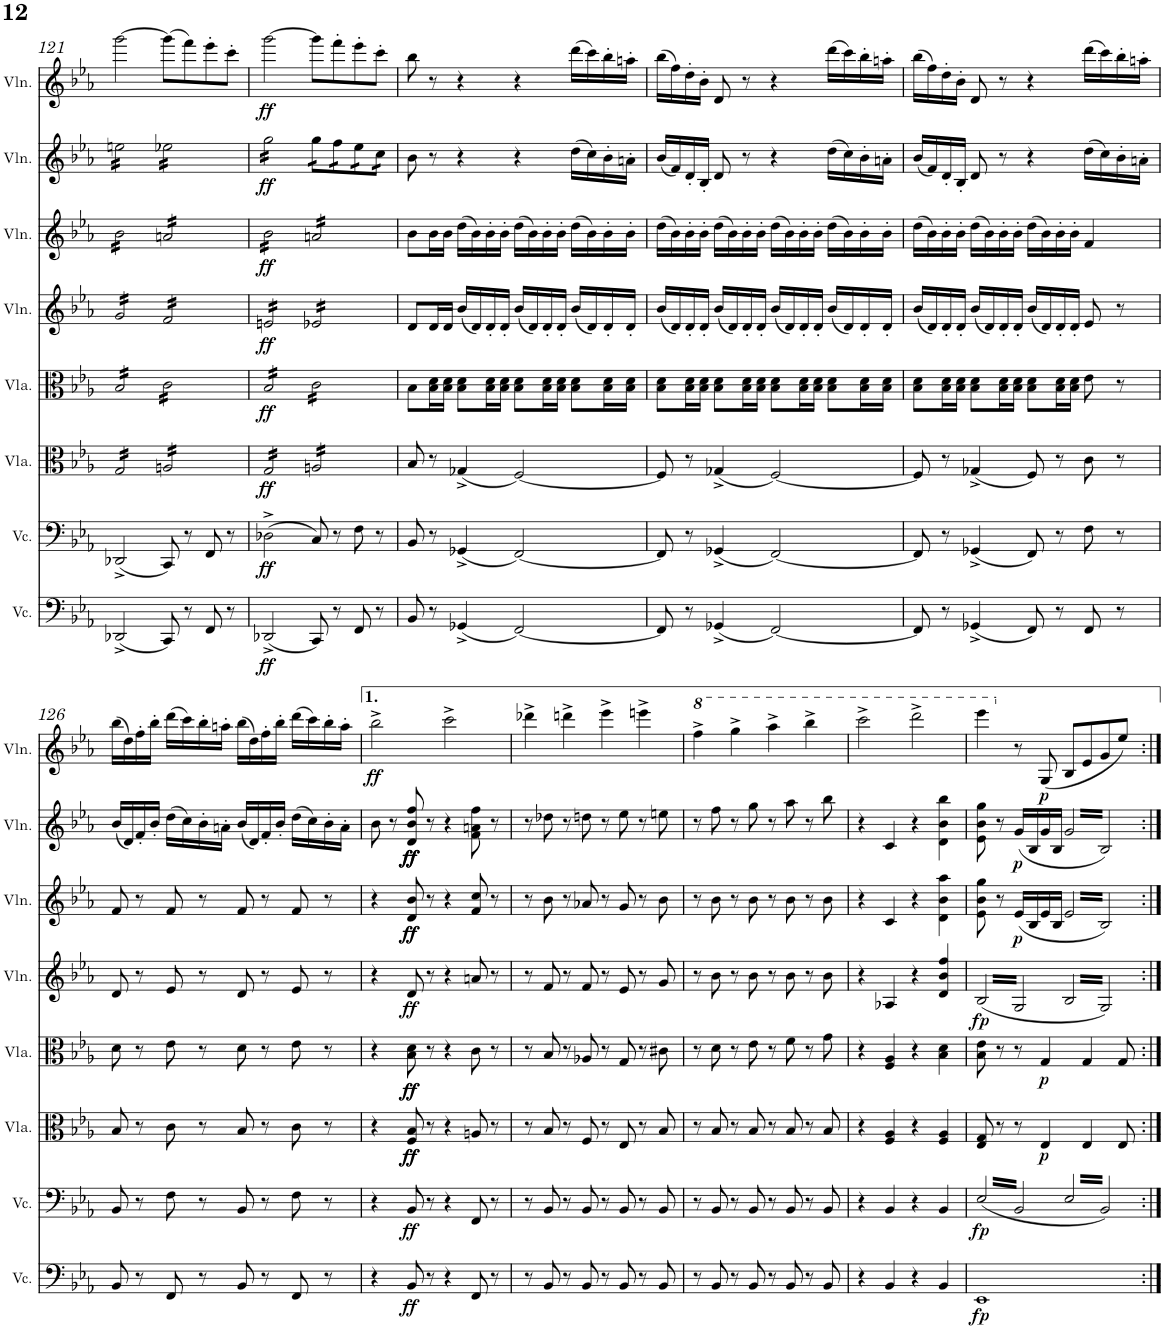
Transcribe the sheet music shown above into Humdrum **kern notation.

**kern	**dynam	**kern	**dynam	**kern	**dynam	**kern	**dynam	**kern	**dynam	**kern	**dynam	**kern	**dynam	**kern	**dynam
*part8	*part8	*part7	*part7	*part6	*part6	*part5	*part5	*part4	*part4	*part3	*part3	*part2	*part2	*part1	*part1
*staff8	*staff8	*staff7	*staff7	*staff6	*staff6	*staff5	*staff5	*staff4	*staff4	*staff3	*staff3	*staff2	*staff2	*staff1	*staff1
*I"Violoncello	*	*I"Violoncello	*	*I"Viola	*	*I"Viola	*	*I"Violin	*	*I"Violin	*	*I"Violin	*	*I"Violin	*
*I'Vc.	*	*I'Vc.	*	*I'Vla.	*	*I'Vla.	*	*I'Vln.	*	*I'Vln.	*	*I'Vln.	*	*I'Vln.	*
!!LO:PB:g=z
*clefF4	*	*clefF4	*	*clefC3	*	*clefC3	*	*clefG2	*	*clefG2	*	*clefG2	*	*clefG2	*
*k[b-e-a-]	*	*k[b-e-a-]	*	*k[b-e-a-]	*	*k[b-e-a-]	*	*k[b-e-a-]	*	*k[b-e-a-]	*	*k[b-e-a-]	*	*k[b-e-a-]	*
*M4/4	*	*M4/4	*	*M4/4	*	*M4/4	*	*M4/4	*	*M4/4	*	*M4/4	*	*M4/4	*
*met(c)	*	*met(c)	*	*met(c)	*	*met(c)	*	*met(c)	*	*met(c)	*	*met(c)	*	*met(c)	*
=121	=121	=121	=121	=121	=121	=121	=121	=121	=121	=121	=121	=121	=121	=121	=121
*	*	*	*	*tremolo	*	*	*	*	*	*	*	*	*	*	*
*	*	*	*	*	*	*tremolo	*	*	*	*	*	*	*	*	*
*	*	*	*	*	*	*	*	*tremolo	*	*	*	*	*	*	*
*	*	*	*	*	*	*	*	*	*	*tremolo	*	*	*	*	*
*	*	*	*	*	*	*	*	*	*	*	*	*tremolo	*	*	*
(2DD-X^/	.	(2DD-X^/	.	16G/LL	.	16B-/LL	.	16g/LL	.	16b-\LL	.	16een\LL	.	[2ggg\	.
.	.	.	.	16G/	.	16B-/	.	16g/	.	16b-\	.	16een\	.	.	.
.	.	.	.	16G/	.	16B-/	.	16g/	.	16b-\	.	16een\	.	.	.
.	.	.	.	16G/	.	16B-/	.	16g/	.	16b-\	.	16een\	.	.	.
.	.	.	.	16G/	.	16B-/	.	16g/	.	16b-\	.	16een\	.	.	.
.	.	.	.	16G/	.	16B-/	.	16g/	.	16b-\	.	16een\	.	.	.
.	.	.	.	16G/	.	16B-/	.	16g/	.	16b-\	.	16een\	.	.	.
.	.	.	.	16G/JJ	.	16B-/JJ	.	16g/JJ	.	16b-\JJ	.	16een\JJ	.	.	.
8CC/)	.	8CC/)	.	16An/LL	.	16c\LL	.	16f/LL	.	16an/LL	.	16ee-X\LL	.	(8ggg\L]	.
.	.	.	.	16An/	.	16c\	.	16f/	.	16an/	.	16ee-X\	.	.	.
8r	.	8r	.	16An/	.	16c\	.	16f/	.	16an/	.	16ee-X\	.	8fff\)	.
.	.	.	.	16An/	.	16c\	.	16f/	.	16an/	.	16ee-X\	.	.	.
8FF/	.	8FF/	.	16An/	.	16c\	.	16f/	.	16an/	.	16ee-X\	.	8eee-'\	.
.	.	.	.	16An/	.	16c\	.	16f/	.	16an/	.	16ee-X\	.	.	.
8r	.	8r	.	16An/	.	16c\	.	16f/	.	16an/	.	16ee-X\	.	8ccc'\J	.
.	.	.	.	16An/JJ	.	16c\JJ	.	16f/JJ	.	16an/JJ	.	16ee-X\JJ	.	.	.
=122	=122	=122	=122	=122	=122	=122	=122	=122	=122	=122	=122	=122	=122	=122	=122
!	!LO:DY:b	!	!LO:DY:b	!	!LO:DY:b	!	!LO:DY:b	!	!LO:DY:b	!	!LO:DY:b	!	!LO:DY:b	!	!LO:DY:b
(2DD-X^/	ff	(2D-X^\	ff	16G/LL	ff	16B-/LL	ff	16en/LL	ff	16b-\LL	ff	16gg\LL	ff	[2ggg\	ff
.	.	.	.	16G/	.	16B-/	.	16en/	.	16b-\	.	16gg\	.	.	.
.	.	.	.	16G/	.	16B-/	.	16en/	.	16b-\	.	16gg\	.	.	.
.	.	.	.	16G/	.	16B-/	.	16en/	.	16b-\	.	16gg\	.	.	.
.	.	.	.	16G/	.	16B-/	.	16en/	.	16b-\	.	16gg\	.	.	.
.	.	.	.	16G/	.	16B-/	.	16en/	.	16b-\	.	16gg\	.	.	.
.	.	.	.	16G/	.	16B-/	.	16en/	.	16b-\	.	16gg\	.	.	.
.	.	.	.	16G/JJ	.	16B-/JJ	.	16en/JJ	.	16b-\JJ	.	16gg\JJ	.	.	.
8CC/)	.	8C/)	.	16An/LL	.	16c\LL	.	16e-X/LL	.	16an/LL	.	16gg\LL	.	8ggg\L]	.
.	.	.	.	16An/	.	16c\	.	16e-X/	.	16an/	.	16gg\	.	.	.
8r	.	8r	.	16An/	.	16c\	.	16e-X/	.	16an/	.	16ff\	.	8fff'\	.
.	.	.	.	16An/	.	16c\	.	16e-X/	.	16an/	.	16ff\	.	.	.
8FF/	.	8F\	.	16An/	.	16c\	.	16e-X/	.	16an/	.	16ee-\	.	8eee-'\	.
.	.	.	.	16An/	.	16c\	.	16e-X/	.	16an/	.	16ee-\	.	.	.
8r	.	8r	.	16An/	.	16c\	.	16e-X/	.	16an/	.	16cc\	.	8ccc'\J	.
.	.	.	.	16An/JJ	.	16c\JJ	.	16e-X/JJ	.	16an/JJ	.	16cc\JJ	.	.	.
*	*	*	*	*	*	*	*	*	*	*	*	*Xtremolo	*	*	*
*	*	*	*	*	*	*	*	*	*	*Xtremolo	*	*	*	*	*
*	*	*	*	*	*	*	*	*Xtremolo	*	*	*	*	*	*	*
*	*	*	*	*	*	*Xtremolo	*	*	*	*	*	*	*	*	*
*	*	*	*	*Xtremolo	*	*	*	*	*	*	*	*	*	*	*
=123	=123	=123	=123	=123	=123	=123	=123	=123	=123	=123	=123	=123	=123	=123	=123
8BB-/	.	8BB-/	.	8B-/	.	8B-\L	.	8d/L	.	8b-\L	.	8b-\	.	8bb-\	.
8r	.	8r	.	8r	.	16B-\ 16d\L	.	16d/L	.	16b-\L	.	8r	.	8r	.
.	.	.	.	.	.	16B-\ 16d\JJ	.	16d/JJ	.	16b-\JJ	.	.	.	.	.
(4GG-X^/	.	(4GG-X^/	.	(4G-X^/	.	8B-\ 8d\L	.	(16b-/LL	.	(16dd\LL	.	4r	.	4r	.
.	.	.	.	.	.	.	.	16d/)	.	16b-\)	.	.	.	.	.
.	.	.	.	.	.	16B-\ 16d\L	.	16d'/	.	16b-'\	.	.	.	.	.
.	.	.	.	.	.	16B-\ 16d\JJ	.	16d'/JJ	.	16b-'\JJ	.	.	.	.	.
[2FF/)	.	[2FF/)	.	[2F/)	.	8B-\ 8d\L	.	(16b-/LL	.	(16dd\LL	.	4r	.	4r	.
.	.	.	.	.	.	.	.	16d/)	.	16b-\)	.	.	.	.	.
.	.	.	.	.	.	16B-\ 16d\L	.	16d'/	.	16b-'\	.	.	.	.	.
.	.	.	.	.	.	16B-\ 16d\JJ	.	16d'/JJ	.	16b-'\JJ	.	.	.	.	.
.	.	.	.	.	.	8B-\ 8d\L	.	(16b-/LL	.	(16dd\LL	.	(16dd\LL	.	(16ddd\LL	.
.	.	.	.	.	.	.	.	16d/)	.	16b-\)	.	16cc\)	.	16ccc\)	.
.	.	.	.	.	.	16B-\ 16d\L	.	16d'/	.	16b-'\	.	16b-'\	.	16bb-'\	.
.	.	.	.	.	.	16B-\ 16d\JJ	.	16d'/JJ	.	16b-'\JJ	.	16an'\JJ	.	16aan'\JJ	.
=124	=124	=124	=124	=124	=124	=124	=124	=124	=124	=124	=124	=124	=124	=124	=124
8FF/]	.	8FF/]	.	8F/]	.	8B-\ 8d\L	.	(16b-/LL	.	(16dd\LL	.	(16b-/LL	.	(16bb-\LL	.
.	.	.	.	.	.	.	.	16d/)	.	16b-\)	.	16f/)	.	16ff\)	.
8r	.	8r	.	8r	.	16B-\ 16d\L	.	16d'/	.	16b-'\	.	16d'/	.	16dd'\	.
.	.	.	.	.	.	16B-\ 16d\JJ	.	16d'/JJ	.	16b-'\JJ	.	16B-'/JJ	.	16b-'\JJ	.
(4GG-X^/	.	(4GG-X^/	.	(4G-X^/	.	8B-\ 8d\L	.	(16b-/LL	.	(16dd\LL	.	8d/	.	8d/	.
.	.	.	.	.	.	.	.	16d/)	.	16b-\)	.	.	.	.	.
.	.	.	.	.	.	16B-\ 16d\L	.	16d'/	.	16b-'\	.	8r	.	8r	.
.	.	.	.	.	.	16B-\ 16d\JJ	.	16d'/JJ	.	16b-'\JJ	.	.	.	.	.
[2FF/)	.	[2FF/)	.	[2F/)	.	8B-\ 8d\L	.	(16b-/LL	.	(16dd\LL	.	4r	.	4r	.
.	.	.	.	.	.	.	.	16d/)	.	16b-\)	.	.	.	.	.
.	.	.	.	.	.	16B-\ 16d\L	.	16d'/	.	16b-'\	.	.	.	.	.
.	.	.	.	.	.	16B-\ 16d\JJ	.	16d'/JJ	.	16b-'\JJ	.	.	.	.	.
.	.	.	.	.	.	8B-\ 8d\L	.	(16b-/LL	.	(16dd\LL	.	(16dd\LL	.	(16ddd\LL	.
.	.	.	.	.	.	.	.	16d/)	.	16b-\)	.	16cc\)	.	16ccc\)	.
.	.	.	.	.	.	16B-\ 16d\L	.	16d'/	.	16b-'\	.	16b-'\	.	16bb-'\	.
.	.	.	.	.	.	16B-\ 16d\JJ	.	16d'/JJ	.	16b-'\JJ	.	16an'\JJ	.	16aan'\JJ	.
=125	=125	=125	=125	=125	=125	=125	=125	=125	=125	=125	=125	=125	=125	=125	=125
8FF/]	.	8FF/]	.	8F/]	.	8B-\ 8d\L	.	(16b-/LL	.	(16dd\LL	.	(16b-/LL	.	(16bb-\LL	.
.	.	.	.	.	.	.	.	16d/)	.	16b-\)	.	16f/)	.	16ff\)	.
8r	.	8r	.	8r	.	16B-\ 16d\L	.	16d'/	.	16b-'\	.	16d'/	.	16dd'\	.
.	.	.	.	.	.	16B-\ 16d\JJ	.	16d'/JJ	.	16b-'\JJ	.	16B-'/JJ	.	16b-'\JJ	.
(4GG-X^/	.	(4GG-X^/	.	(4G-X^/	.	8B-\ 8d\L	.	(16b-/LL	.	(16dd\LL	.	8d/	.	8d/	.
.	.	.	.	.	.	.	.	16d/)	.	16b-\)	.	.	.	.	.
.	.	.	.	.	.	16B-\ 16d\L	.	16d'/	.	16b-'\	.	8r	.	8r	.
.	.	.	.	.	.	16B-\ 16d\JJ	.	16d'/JJ	.	16b-'\JJ	.	.	.	.	.
8FF/)	.	8FF/)	.	8F/)	.	8B-\ 8d\L	.	(16b-/LL	.	(16dd\LL	.	4r	.	4r	.
.	.	.	.	.	.	.	.	16d/)	.	16b-\)	.	.	.	.	.
8r	.	8r	.	8r	.	16B-\ 16d\L	.	16d'/	.	16b-'\	.	.	.	.	.
.	.	.	.	.	.	16B-\ 16d\JJ	.	16d'/JJ	.	16b-'\JJ	.	.	.	.	.
8FF/	.	8F\	.	8c\	.	8e-\	.	8e-/	.	4f/	.	(16dd\LL	.	(16ddd\LL	.
.	.	.	.	.	.	.	.	.	.	.	.	16cc\)	.	16ccc\)	.
8r	.	8r	.	8r	.	8r	.	8r	.	.	.	16b-'\	.	16bb-'\	.
.	.	.	.	.	.	.	.	.	.	.	.	16an'\JJ	.	16aan'\JJ	.
!!LO:LB:g=z
=126	=126	=126	=126	=126	=126	=126	=126	=126	=126	=126	=126	=126	=126	=126	=126
8BB-/	.	8BB-/	.	8B-/	.	8d\	.	8d/	.	8f/	.	(16b-/LL	.	(16bb-\LL	.
.	.	.	.	.	.	.	.	.	.	.	.	16d/)	.	16dd\)	.
8r	.	8r	.	8r	.	8r	.	8r	.	8r	.	16f'/	.	16ff'\	.
.	.	.	.	.	.	.	.	.	.	.	.	16b-'/JJ	.	16bb-'\JJ	.
8FF/	.	8F\	.	8c\	.	8e-\	.	8e-/	.	8f/	.	(16dd\LL	.	(16ddd\LL	.
.	.	.	.	.	.	.	.	.	.	.	.	16cc\)	.	16ccc\)	.
8r	.	8r	.	8r	.	8r	.	8r	.	8r	.	16b-'\	.	16bb-'\	.
.	.	.	.	.	.	.	.	.	.	.	.	16an'\JJ	.	16aan'\JJ	.
8BB-/	.	8BB-/	.	8B-/	.	8d\	.	8d/	.	8f/	.	(16b-/LL	.	(16bb-\LL	.
.	.	.	.	.	.	.	.	.	.	.	.	16d/)	.	16dd\)	.
8r	.	8r	.	8r	.	8r	.	8r	.	8r	.	16f'/	.	16ff'\	.
.	.	.	.	.	.	.	.	.	.	.	.	16b-'/JJ	.	16bb-'\JJ	.
8FF/	.	8F\	.	8c\	.	8e-\	.	8e-/	.	8f/	.	(16dd\LL	.	(16ddd\LL	.
.	.	.	.	.	.	.	.	.	.	.	.	16cc\)	.	16ccc\)	.
8r	.	8r	.	8r	.	8r	.	8r	.	8r	.	16b-'\	.	16bb-'\	.
.	.	.	.	.	.	.	.	.	.	.	.	16a'\JJ	.	16aa'\JJ	.
=127	=127	=127	=127	=127	=127	=127	=127	=127	=127	=127	=127	=127	=127	=127	=127
!	!	!	!	!	!	!	!	!	!	!	!	!	!	!	!LO:DY:b
4r	.	4r	.	4r	.	4r	.	4r	.	4r	.	8b-\	.	2bb-^\	ff
.	.	.	.	.	.	.	.	.	.	.	.	8r	.	.	.
!	!LO:DY:b	!	!LO:DY:b	!	!LO:DY:b	!	!	!	!	!	!	!	!	!	!
!	!	!	!	!	!LO:DY:n=1:b	!	!LO:DY:b	!	!	!	!	!	!	!	!
!	!	!	!	!	!	!	!LO:DY:n=1:b	!	!LO:DY:b	!	!LO:DY:b	!	!	!	!
!	!	!	!	!	!	!	!	!	!	!	!LO:DY:n=1:b	!	!LO:DY:b	!	!
!	!	!	!	!	!	!	!	!	!	!	!	!	!LO:DY:n=1:b	!	!
!	!	!	!	!	!	!	!	!	!	!	!	!	!LO:DY:n=2:b	!	!
8BB-/	ff	8BB-/	ff	8F/ 8B-/	ff ff	8B-\ 8d\	ff ff	8d/	ff	8d/ 8b-/	ff ff	8d/ 8b-/ 8ff/	ff ff ff	.	.
8r	.	8r	.	8r	.	8r	.	8r	.	8r	.	8r	.	.	.
4r	.	4r	.	4r	.	4r	.	4r	.	4r	.	4r	.	2ccc^\	.
8FF/	.	8FF/	.	8An/	.	8c\	.	8an/	.	8f/ 8cc/	.	8f\ 8an\ 8ff\	.	.	.
8r	.	8r	.	8r	.	8r	.	8r	.	8r	.	8r	.	.	.
=128	=128	=128	=128	=128	=128	=128	=128	=128	=128	=128	=128	=128	=128	=128	=128
8r	.	8r	.	8r	.	8r	.	8r	.	8r	.	8r	.	4ddd-X^\	.
8BB-/	.	8BB-/	.	8B-/	.	8B-/	.	8f/	.	8b-\	.	8dd-X\	.	.	.
8r	.	8r	.	8r	.	8r	.	8r	.	8r	.	8r	.	4dddn^\	.
8BB-/	.	8BB-/	.	8F/	.	8A-X/	.	8f/	.	8a-X/	.	8ddn\	.	.	.
8r	.	8r	.	8r	.	8r	.	8r	.	8r	.	8r	.	4eee-^\	.
8BB-/	.	8BB-/	.	8E-/	.	8G/	.	8e-/	.	8g/	.	8ee-\	.	.	.
8r	.	8r	.	8r	.	8r	.	8r	.	8r	.	8r	.	4eeen^\	.
8BB-/	.	8BB-/	.	8B-/	.	8c#X\	.	8g/	.	8b-\	.	8een\	.	.	.
=129	=129	=129	=129	=129	=129	=129	=129	=129	=129	=129	=129	=129	=129	=129	=129
*	*	*	*	*	*	*	*	*	*	*	*	*	*	*8va	*
8r	.	8r	.	8r	.	8r	.	8r	.	8r	.	8r	.	4fff^\	.
8BB-/	.	8BB-/	.	8B-/	.	8d\	.	8b-\	.	8b-\	.	8ff\	.	.	.
8r	.	8r	.	8r	.	8r	.	8r	.	8r	.	8r	.	4ggg^\	.
8BB-/	.	8BB-/	.	8B-/	.	8e-\	.	8b-\	.	8b-\	.	8gg\	.	.	.
8r	.	8r	.	8r	.	8r	.	8r	.	8r	.	8r	.	4aaa-^\	.
8BB-/	.	8BB-/	.	8B-/	.	8f\	.	8b-\	.	8b-\	.	8aa-\	.	.	.
8r	.	8r	.	8r	.	8r	.	8r	.	8r	.	8r	.	4bbb-^\	.
8BB-/	.	8BB-/	.	8B-/	.	8g\	.	8b-\	.	8b-\	.	8bb-\	.	.	.
=130	=130	=130	=130	=130	=130	=130	=130	=130	=130	=130	=130	=130	=130	=130	=130
4r	.	4r	.	4r	.	4r	.	4r	.	4r	.	4r	.	2cccc^\	.
4BB-/	.	4BB-/	.	4F/ 4A-/	.	4F/ 4A-/	.	4A-X/	.	4c/	.	4c/	.	.	.
4r	.	4r	.	4r	.	4r	.	4r	.	4r	.	4r	.	2dddd^\	.
4BB-/	.	4BB-/	.	4F/ 4A-/	.	4B-\ 4d\	.	4d/ 4b-/ 4ff/	.	4d\ 4b-\ 4aa-\	.	4d\ 4b-\ 4bb-\	.	.	.
=131	=131	=131	=131	=131	=131	=131	=131	=131	=131	=131	=131	=131	=131	=131	=131
!	!LO:DY:b	!	!LO:DY:b	!	!	!	!	!	!LO:DY:b	!	!	!	!	!	!
*	*	*tremolo	*	*	*	*	*	*	*	*	*	*	*	*	*
*	*	*	*	*	*	*	*	*tremolo	*	*	*	*	*	*	*
1EE-	fp	(32E-/LLL	fp	8E-/ 8G/	.	8B-\ 8e-\	.	(32B-/LLL	fp	8e-\ 8b-\ 8gg\	.	8e-\ 8b-\ 8gg\	.	4eeee-\	.
.	.	32BB-/	.	.	.	.	.	32G/	.	.	.	.	.	.	.
.	.	32E-/	.	.	.	.	.	32B-/	.	.	.	.	.	.	.
.	.	32BB-/	.	.	.	.	.	32G/	.	.	.	.	.	.	.
.	.	32E-/	.	8r	.	8r	.	32B-/	.	8r	.	8r	.	.	.
.	.	32BB-/	.	.	.	.	.	32G/	.	.	.	.	.	.	.
.	.	32E-/	.	.	.	.	.	32B-/	.	.	.	.	.	.	.
.	.	32BB-/	.	.	.	.	.	32G/	.	.	.	.	.	.	.
*	*	*	*	*	*	*	*	*	*	*	*	*	*	*X8va	*
!	!	!	!	!	!	!	!	!	!	!	!LO:DY:b	!	!LO:DY:b	!	!
.	.	32E-/	.	8r	.	8r	.	32B-/	.	(16e-/LL	p	(16g/LL	p	8r	.
.	.	32BB-/	.	.	.	.	.	32G/	.	.	.	.	.	.	.
.	.	32E-/	.	.	.	.	.	32B-/	.	16B-/	.	16B-/	.	.	.
.	.	32BB-/	.	.	.	.	.	32G/	.	.	.	.	.	.	.
!	!	!	!	!	!LO:DY:b	!	!LO:DY:b	!	!	!	!	!	!	!	!LO:DY:b
.	.	32E-/	.	4E-/	p	4G/	p	32B-/	.	16e-/	.	16g/	.	(8G/	p
.	.	32BB-/	.	.	.	.	.	32G/	.	.	.	.	.	.	.
.	.	32E-/	.	.	.	.	.	32B-/	.	16B-/JJ	.	16B-/JJ	.	.	.
.	.	32BB-/JJJ	.	.	.	.	.	32G/JJJ	.	.	.	.	.	.	.
*	*	*	*	*	*	*	*	*	*	*tremolo	*	*	*	*	*
*	*	*	*	*	*	*	*	*	*	*	*	*tremolo	*	*	*
.	.	32E-/LLL	.	.	.	.	.	32B-/LLL	.	32e-/LLL	.	32g/LLL	.	8B-/L	.
.	.	32BB-/)	.	.	.	.	.	32G/)	.	32B-/)	.	32B-/)	.	.	.
.	.	32E-/	.	.	.	.	.	32B-/	.	32e-/	.	32g/	.	.	.
.	.	32BB-/)	.	.	.	.	.	32G/)	.	32B-/)	.	32B-/)	.	.	.
.	.	32E-/	.	4E-/	.	4G/	.	32B-/	.	32e-/	.	32g/	.	8e-/	.
.	.	32BB-/)	.	.	.	.	.	32G/)	.	32B-/)	.	32B-/)	.	.	.
.	.	32E-/	.	.	.	.	.	32B-/	.	32e-/	.	32g/	.	.	.
.	.	32BB-/)	.	.	.	.	.	32G/)	.	32B-/)	.	32B-/)	.	.	.
.	.	32E-/	.	.	.	.	.	32B-/	.	32e-/	.	32g/	.	8g/	.
.	.	32BB-/)	.	.	.	.	.	32G/)	.	32B-/)	.	32B-/)	.	.	.
.	.	32E-/	.	.	.	.	.	32B-/	.	32e-/	.	32g/	.	.	.
.	.	32BB-/)	.	.	.	.	.	32G/)	.	32B-/)	.	32B-/)	.	.	.
.	.	32E-/	.	8E-/	.	8G/	.	32B-/	.	32e-/	.	32g/	.	8ee-/J)	.
.	.	32BB-/)	.	.	.	.	.	32G/)	.	32B-/)	.	32B-/)	.	.	.
.	.	32E-/	.	.	.	.	.	32B-/	.	32e-/	.	32g/	.	.	.
.	.	32BB-/)JJJ	.	.	.	.	.	32G/)JJJ	.	32B-/)JJJ	.	32B-/)JJJ	.	.	.
*	*	*	*	*	*	*	*	*	*	*	*	*Xtremolo	*	*	*
*	*	*	*	*	*	*	*	*	*	*Xtremolo	*	*	*	*	*
*	*	*	*	*	*	*	*	*Xtremolo	*	*	*	*	*	*	*
*	*	*Xtremolo	*	*	*	*	*	*	*	*	*	*	*	*	*
.	.	.	.	.	.	.	.	.	.	.	.	.	.	.	.
.	.	.	.	.	.	.	.	.	.	.	.	.	.	.	.
.	.	.	.	.	.	.	.	.	.	.	.	.	.	.	.
.	.	.	.	.	.	.	.	.	.	.	.	.	.	.	.
.	.	.	.	.	.	.	.	.	.	.	.	.	.	.	.
.	.	.	.	.	.	.	.	.	.	.	.	.	.	.	.
.	.	.	.	.	.	.	.	.	.	.	.	.	.	.	.
.	.	.	.	.	.	.	.	.	.	.	.	.	.	.	.
=:|!	=:|!	=:|!	=:|!	=:|!	=:|!	=:|!	=:|!	=:|!	=:|!	=:|!	=:|!	=:|!	=:|!	=:|!	=:|!
*-	*-	*-	*-	*-	*-	*-	*-	*-	*-	*-	*-	*-	*-	*-	*-
